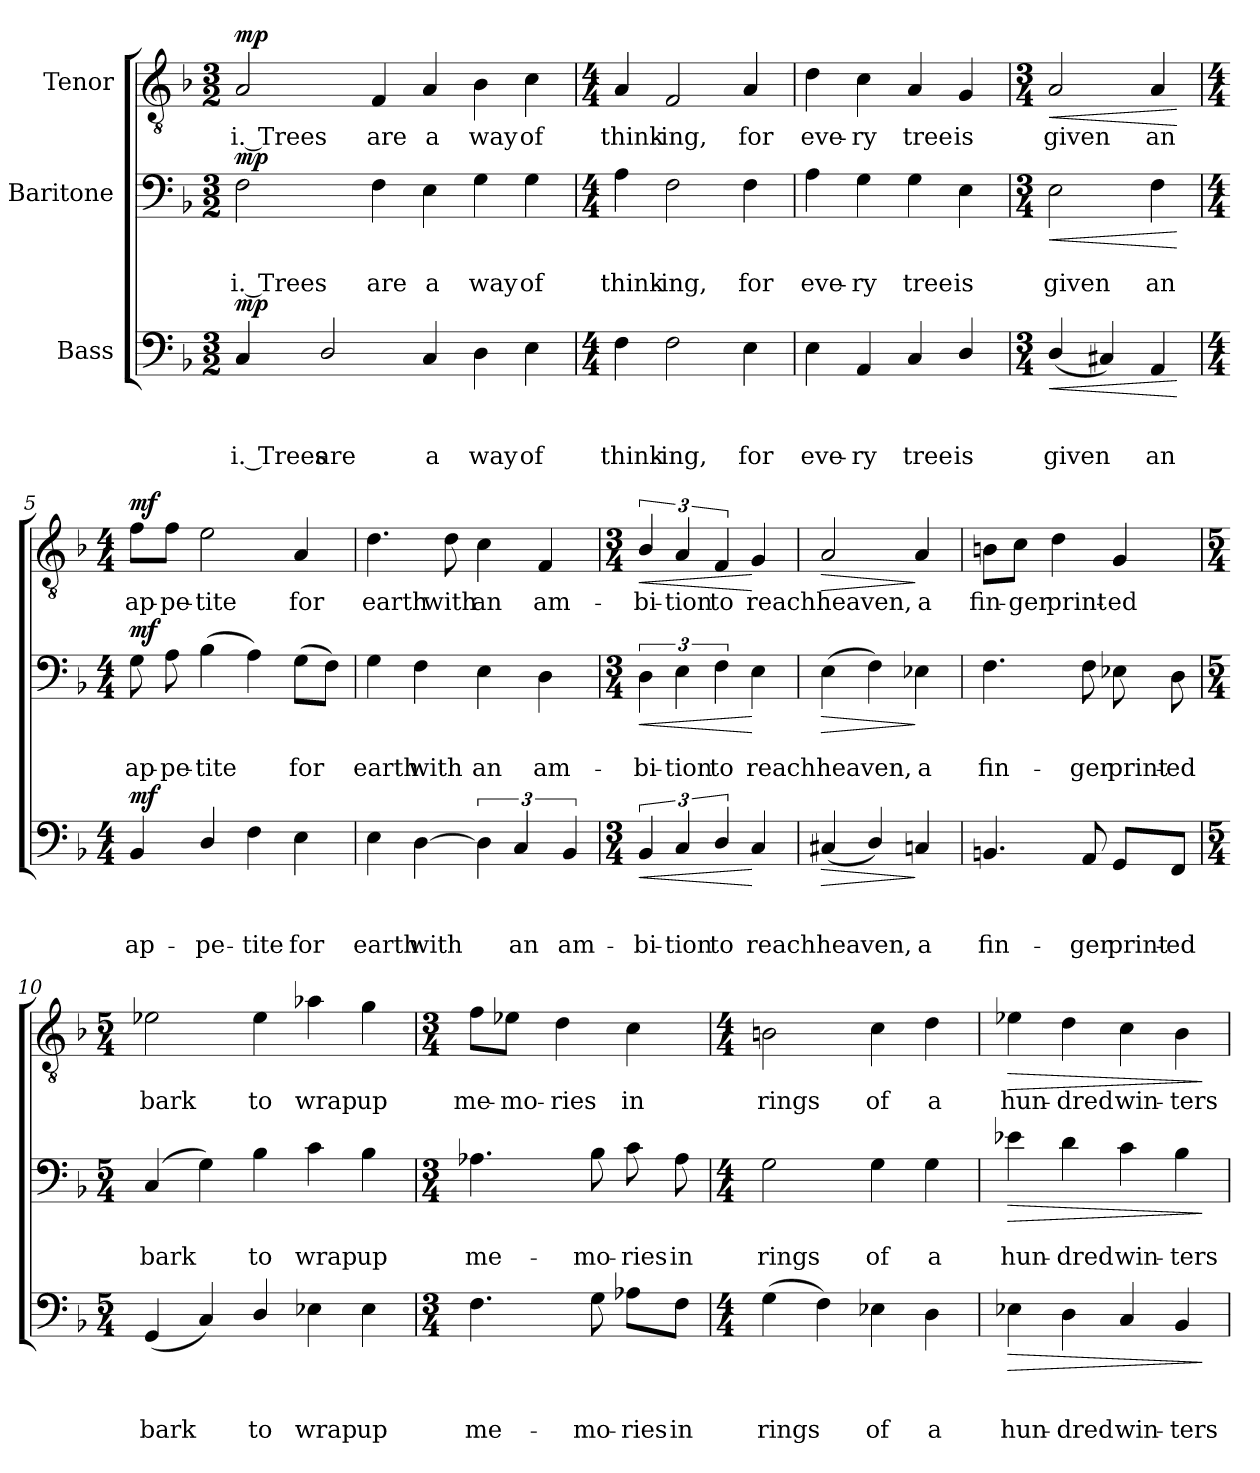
**kern	**text	**text	**text	**dynam	**kern	**text	**text	**dynam	**kern	**text	**dynam
*part3	*part3	*part3	*part3	*part3	*part2	*part2	*part2	*part2	*part1	*part1	*part1
*staff3	*staff3	*staff3	*staff3	*staff3	*staff2	*staff2	*staff2	*staff2	*staff1	*staff1	*staff1
*I"Bass	*	*	*	*	*I"Baritone	*	*	*	*I"Tenor	*	*
*clefF4	*	*	*	*	*clefF4	*	*	*	*clefGv2	*	*
*k[b-]	*	*	*	*	*k[b-]	*	*	*	*k[b-]	*	*
*F:	*	*	*	*	*F:	*	*	*	*F:	*	*
*M3/2	*	*	*	*	*M3/2	*	*	*	*M3/2	*	*
=1	=1	=1	=1	=1	=1	=1	=1	=1	=1	=1	=1
!	!	!	!LO:LY:b:rj	!LO:DY:a	!	!	!LO:LY:b:rj	!LO:DY:a	!	!LO:LY:b:rj	!LO:DY:a
4C/	.	.	i. Trees	mp	2F\	.	i. Trees	mp	2A/	i. Trees	mp
!	!	!	!LO:LY:b	!	!	!	!	!	!	!	!
2D/	.	.	are	.	.	.	.	.	.	.	.
!	!	!	!	!	!	!	!LO:LY:b	!	!	!LO:LY:b	!
.	.	.	.	.	4F\	.	are	.	4F/	are	.
!	!	!	!LO:LY:b	!	!	!	!LO:LY:b	!	!	!LO:LY:b	!
4C/	.	.	a	.	4E\	.	a	.	4A/	a	.
!	!	!	!LO:LY:b	!	!	!	!LO:LY:b	!	!	!LO:LY:b	!
4D\	.	.	way	.	4G\	.	way	.	4B-\	way	.
!	!	!	!LO:LY:b	!	!	!	!LO:LY:b	!	!	!LO:LY:b	!
4E\	.	.	of	.	4G\	.	of	.	4c\	of	.
=2	=2	=2	=2	=2	=2	=2	=2	=2	=2	=2	=2
*M4/4	*	*	*	*	*M4/4	*	*	*	*M4/4	*	*
!	!	!	!LO:LY:b	!	!	!	!LO:LY:b	!	!	!LO:LY:b	!
4F\	.	.	think-	.	4A\	.	think-	.	4A/	think-	.
!	!	!	!LO:LY:b:rj	!	!	!	!LO:LY:b:rj	!	!	!LO:LY:b:rj	!
2F\	.	.	-ing,	.	2F\	.	-ing,	.	2F/	-ing,	.
!	!	!	!LO:LY:b	!	!	!	!LO:LY:b	!	!	!LO:LY:b	!
4E\	.	.	for	.	4F\	.	for	.	4A/	for	.
=3	=3	=3	=3	=3	=3	=3	=3	=3	=3	=3	=3
!	!	!	!LO:LY:b	!	!	!	!LO:LY:b	!	!	!LO:LY:b	!
4E\	.	.	eve-	.	4A\	.	eve-	.	4d\	eve-	.
!	!	!	!LO:LY:b:rj	!	!	!	!LO:LY:b:rj	!	!	!LO:LY:b:rj	!
4AA/	.	.	-ry	.	4G\	.	-ry	.	4c\	-ry	.
!	!	!	!LO:LY:b	!	!	!	!LO:LY:b	!	!	!LO:LY:b	!
4C/	.	.	tree	.	4G\	.	tree	.	4A/	tree	.
!	!	!	!LO:LY:b	!	!	!	!LO:LY:b	!	!	!LO:LY:b	!
4D/	.	.	is	.	4E\	.	is	.	4G/	is	.
=4	=4	=4	=4	=4	=4	=4	=4	=4	=4	=4	=4
*M3/4	*	*	*	*	*M3/4	*	*	*	*M3/4	*	*
!	!	!	!LO:LY:b	!LO:HP:b	!	!	!LO:LY:b	!LO:HP:b	!	!LO:LY:b	!LO:HP:b
(<4D/	.	.	given	<	2E\	.	given	<	2A/	given	<
4C#X/)	.	.	.	.	.	.	.	.	.	.	.
!	!	!	!LO:LY:b	!	!	!	!LO:LY:b	!	!	!LO:LY:b	!
4AA/	.	.	an	.	4F\	.	an	.	4A/	an	.
.	.	.	.	[	.	.	.	[	.	.	[
!!LO:LB:g=z
=5	=5	=5	=5	=5	=5	=5	=5	=5	=5	=5	=5
*M4/4	*	*	*	*	*M4/4	*	*	*	*M4/4	*	*
!	!	!	!LO:LY:b	!LO:DY:a	!	!	!LO:LY:b	!LO:DY:a	!	!LO:LY:b	!LO:DY:a
4BB-/	.	.	ap-	mf	8G\	.	ap-	mf	8f\L	ap-	mf
!	!	!	!	!	!	!	!LO:LY:b:rj	!	!	!LO:LY:b	!
.	.	.	.	.	8A\	.	-pe-	.	8f\J	-pe-	.
!	!	!	!LO:LY:b	!	!	!	!LO:LY:b	!	!	!LO:LY:b:rj	!
4D/	.	.	-pe-	.	(>4B-\	.	-tite	.	2e\	-tite	.
!	!	!	!LO:LY:b:rj	!	!	!	!	!	!	!	!
4F\	.	.	-tite	.	4A\)	.	.	.	.	.	.
!	!	!	!LO:LY:b	!	!	!	!LO:LY:b	!	!	!LO:LY:b	!
4E\	.	.	for	.	(>8G\L	.	for	.	4A/	for	.
.	.	.	.	.	8F\J)	.	.	.	.	.	.
=6	=6	=6	=6	=6	=6	=6	=6	=6	=6	=6	=6
!	!	!	!LO:LY:b	!	!	!	!LO:LY:b	!	!	!LO:LY:b	!
4E\	.	.	earth	.	4G\	.	earth	.	4.d\	earth	.
!	!	!	!LO:LY:b	!	!	!	!LO:LY:b	!	!	!	!
[>4D\	.	.	with	.	4F\	.	with	.	.	.	.
!	!	!	!	!	!	!	!	!	!	!LO:LY:b	!
.	.	.	.	.	.	.	.	.	8d\	with	.
!	!	!	!	!	!	!	!LO:LY:b	!	!	!LO:LY:b	!
6D\]	.	.	.	.	4E\	.	an	.	4c\	an	.
!	!	!	!LO:LY:b	!	!	!	!	!	!	!	!
6C/	.	.	an	.	.	.	.	.	.	.	.
!	!	!	!	!	!	!	!LO:LY:b	!	!	!LO:LY:b	!
.	.	.	.	.	4D\	.	am-	.	4F/	am-	.
!	!	!	!LO:LY:b	!	!	!	!	!	!	!	!
6BB-/	.	.	am-	.	.	.	.	.	.	.	.
=7	=7	=7	=7	=7	=7	=7	=7	=7	=7	=7	=7
*M3/4	*	*	*	*	*M3/4	*	*	*	*M3/4	*	*
!	!	!	!LO:LY:b	!LO:HP:b	!	!	!LO:LY:b	!LO:HP:b	!	!LO:LY:b	!LO:HP:b
6BB-/	.	.	-bi-	<	6D\	.	-bi-	<	6B-/	-bi-	<
!	!	!	!LO:LY:b	!	!	!	!LO:LY:b	!	!	!LO:LY:b	!
6C/	.	.	-tion	.	6E\	.	-tion	.	6A/	-tion	.
!	!	!	!LO:LY:b	!	!	!	!LO:LY:b	!	!	!LO:LY:b	!
6D/	.	.	to	.	6F\	.	to	.	6F/	to	.
!	!	!	!LO:LY:b	!	!	!	!LO:LY:b	!	!	!LO:LY:b	!
4C/	.	.	reach	[	4E\	.	reach	[	4G/	reach	[
=8	=8	=8	=8	=8	=8	=8	=8	=8	=8	=8	=8
!	!	!	!LO:LY:b	!LO:HP:b	!	!	!LO:LY:b	!LO:HP:b	!	!LO:LY:b	!LO:HP:b
(<4C#X/	.	.	heaven,	>	(>4E\	.	heaven,	>	2A/	heaven,	>
4D/)	.	.	.	.	4F\)	.	.	.	.	.	.
!	!	!	!LO:LY:b	!	!	!	!LO:LY:b	!	!	!LO:LY:b	!
4Cn/	.	.	a	]	4E-X\	.	a	]	4A/	a	]
!!LO:LB:g=z
=9	=9	=9	=9	=9	=9	=9	=9	=9	=9	=9	=9
!	!	!	!LO:LY:b	!	!	!	!LO:LY:b	!	!	!LO:LY:b	!
4.BBn/	.	.	fin-	.	4.F\	.	fin-	.	8Bn\L	fin-	.
!	!	!	!	!	!	!	!	!	!	!LO:LY:b:rj	!
.	.	.	.	.	.	.	.	.	8c\J	-ger	.
!	!	!	!	!	!	!	!	!	!	!LO:LY:b	!
.	.	.	.	.	.	.	.	.	4d\	print-	.
!	!	!	!LO:LY:b	!	!	!	!LO:LY:b	!	!	!	!
8AA/	.	.	-ger	.	8F\	.	-ger	.	.	.	.
!	!	!	!LO:LY:b	!	!	!	!LO:LY:b	!	!	!LO:LY:b	!
8GG/L	.	.	print-	.	8E-X\	.	print-	.	4G/	-ed	.
!	!	!	!LO:LY:b:rj	!	!	!	!LO:LY:b:rj	!	!	!	!
8FF/J	.	.	-ed	.	8D\	.	-ed	.	.	.	.
=10	=10	=10	=10	=10	=10	=10	=10	=10	=10	=10	=10
*M5/4	*	*	*	*	*M5/4	*	*	*	*M5/4	*	*
!	!	!	!LO:LY:b	!	!	!	!LO:LY:b	!	!	!LO:LY:b	!
(<4GG/	.	.	bark	.	(<4C/	.	bark	.	2e-X\	bark	.
4C/)	.	.	.	.	4G\)	.	.	.	.	.	.
!	!	!	!LO:LY:b	!	!	!	!LO:LY:b	!	!	!LO:LY:b	!
4D/	.	.	to	.	4B-\	.	to	.	4e-\	to	.
!	!	!	!LO:LY:b	!	!	!	!LO:LY:b	!	!	!LO:LY:b	!
4E-X\	.	.	wrap	.	4c\	.	wrap	.	4a-X\	wrap	.
!	!	!	!LO:LY:b	!	!	!	!LO:LY:b	!	!	!LO:LY:b	!
4E-\	.	.	up	.	4B-\	.	up	.	4g\	up	.
=11	=11	=11	=11	=11	=11	=11	=11	=11	=11	=11	=11
*M3/4	*	*	*	*	*M3/4	*	*	*	*M3/4	*	*
!	!	!	!LO:LY:b	!	!	!	!LO:LY:b	!	!	!LO:LY:b	!
4.F\	.	.	me-	.	4.A-X\	.	me-	.	8f\L	me-	.
!	!	!	!	!	!	!	!	!	!	!LO:LY:b	!
.	.	.	.	.	.	.	.	.	8e-X\J	-mo-	.
!	!	!	!	!	!	!	!	!	!	!LO:LY:b:rj	!
.	.	.	.	.	.	.	.	.	4d\	-ries	.
!	!	!	!LO:LY:b	!	!	!	!LO:LY:b	!	!	!	!
8G\	.	.	-mo-	.	8B-\	.	-mo-	.	.	.	.
!	!	!	!LO:LY:b:rj	!	!	!	!LO:LY:b:rj	!	!	!LO:LY:b	!
8A-X\L	.	.	-ries	.	8c\	.	-ries	.	4c\	in	.
!	!	!	!LO:LY:b	!	!	!	!LO:LY:b	!	!	!	!
8F\J	.	.	in	.	8A-\	.	in	.	.	.	.
=12	=12	=12	=12	=12	=12	=12	=12	=12	=12	=12	=12
*M4/4	*	*	*	*	*M4/4	*	*	*	*M4/4	*	*
!	!	!	!LO:LY:b	!	!	!	!LO:LY:b	!	!	!LO:LY:b	!
(>4G\	.	.	rings	.	2G\	.	rings	.	2Bn\	rings	.
4F\)	.	.	.	.	.	.	.	.	.	.	.
!	!	!	!LO:LY:b	!	!	!	!LO:LY:b	!	!	!LO:LY:b	!
4E-X\	.	.	of	.	4G\	.	of	.	4c\	of	.
!	!	!	!LO:LY:b	!	!	!	!LO:LY:b	!	!	!LO:LY:b	!
4D\	.	.	a	.	4G\	.	a	.	4d\	a	.
!!LO:PB:g=z
=13	=13	=13	=13	=13	=13	=13	=13	=13	=13	=13	=13
!	!	!	!LO:LY:b	!LO:HP:b	!	!	!LO:LY:b	!LO:HP:b	!	!LO:LY:b	!LO:HP:b
4E-X\	.	.	hun-	>	4e-X\	.	hun-	>	4e-X\	hun-	>
!	!	!	!LO:LY:b:rj	!	!	!	!LO:LY:b:rj	!	!	!LO:LY:b:rj	!
4D\	.	.	-dred	.	4d\	.	-dred	.	4d\	-dred	.
!	!	!	!LO:LY:b	!	!	!	!LO:LY:b	!	!	!LO:LY:b	!
4C/	.	.	win-	.	4c\	.	win-	.	4c\	win-	.
!	!	!	!LO:LY:b:rj	!	!	!	!LO:LY:b:rj	!	!	!LO:LY:b:rj	!
4BB-/	.	.	-ters	.	4B-\	.	-ters	.	4B-\	-ters	.
.	.	.	.	]	.	.	.	]	.	.	]
=	=	=	=	=	=	=	=	=	=	=	=
*-	*-	*-	*-	*-	*-	*-	*-	*-	*-	*-	*-
